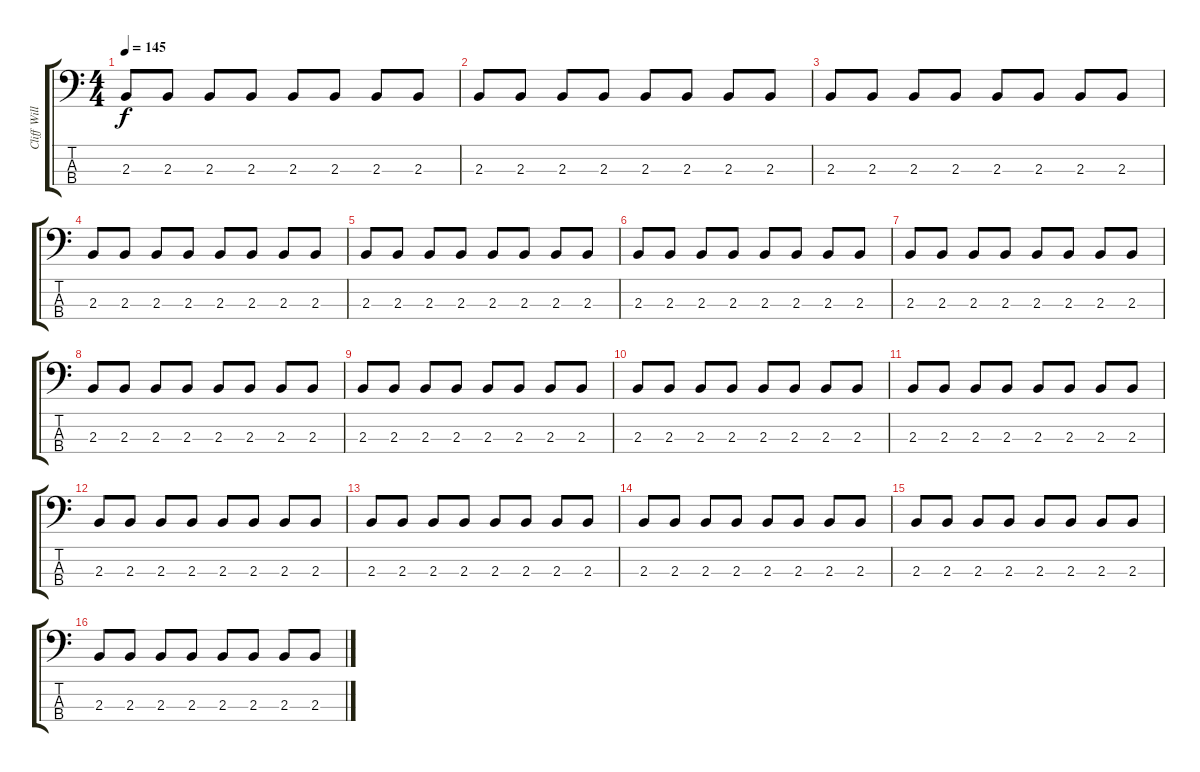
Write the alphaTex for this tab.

\track ("Cliff Williams" "Cliff Will") {instrument electricbassfinger}
\staff {score tabs}
\tuning (G2 D2 A1 D1) {hide}
\ts (4 4)
\tempo 145
\clef f4
\ks c
2.3.8{dy f} 2.3.8 2.3.8 2.3.8 2.3.8 2.3.8 2.3.8 2.3.8 |
2.3.8 2.3.8 2.3.8 2.3.8 2.3.8 2.3.8 2.3.8 2.3.8 |
2.3.8 2.3.8 2.3.8 2.3.8 2.3.8 2.3.8 2.3.8 2.3.8 |
2.3.8 2.3.8 2.3.8 2.3.8 2.3.8 2.3.8 2.3.8 2.3.8 |
2.3.8 2.3.8 2.3.8 2.3.8 2.3.8 2.3.8 2.3.8 2.3.8 |
2.3.8 2.3.8 2.3.8 2.3.8 2.3.8 2.3.8 2.3.8 2.3.8 |
2.3.8 2.3.8 2.3.8 2.3.8 2.3.8 2.3.8 2.3.8 2.3.8 |
2.3.8 2.3.8 2.3.8 2.3.8 2.3.8 2.3.8 2.3.8 2.3.8 |
2.3.8 2.3.8 2.3.8 2.3.8 2.3.8 2.3.8 2.3.8 2.3.8 |
2.3.8 2.3.8 2.3.8 2.3.8 2.3.8 2.3.8 2.3.8 2.3.8 |
2.3.8 2.3.8 2.3.8 2.3.8 2.3.8 2.3.8 2.3.8 2.3.8 |
2.3.8 2.3.8 2.3.8 2.3.8 2.3.8 2.3.8 2.3.8 2.3.8 |
2.3.8 2.3.8 2.3.8 2.3.8 2.3.8 2.3.8 2.3.8 2.3.8 |
2.3.8 2.3.8 2.3.8 2.3.8 2.3.8 2.3.8 2.3.8 2.3.8 |
2.3.8 2.3.8 2.3.8 2.3.8 2.3.8 2.3.8 2.3.8 2.3.8 |
2.3.8 2.3.8 2.3.8 2.3.8 2.3.8 2.3.8 2.3.8 2.3.8
